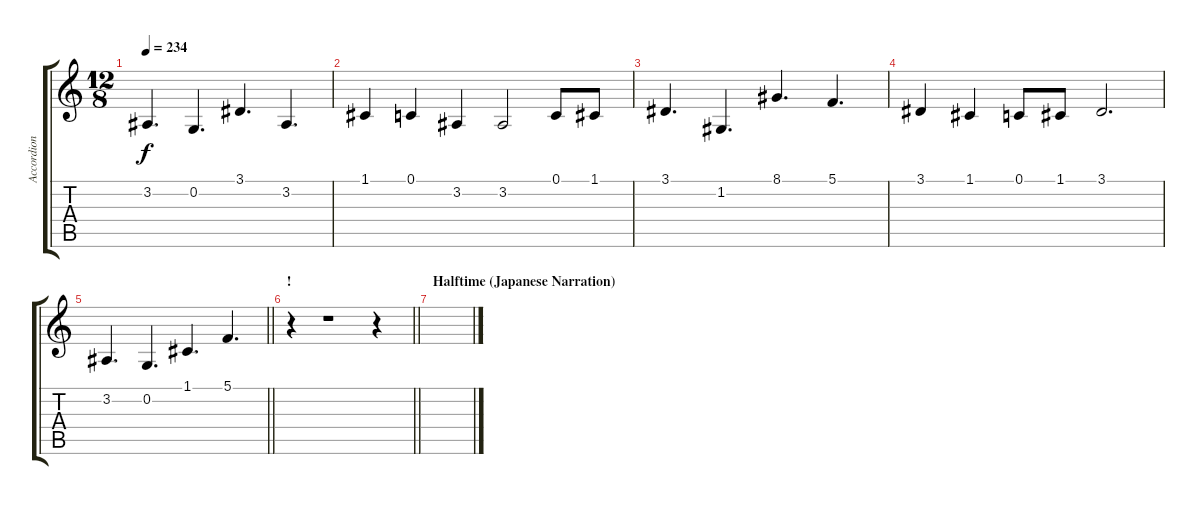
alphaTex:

\track ("Accordion" "Accordion") {instrument accordion}
\staff {score tabs}
\tuning (C4 G3 Eb3 Bb2 F2 C2) {hide}
\ts (12 8)
\tempo 234
\clef g2
\ks c
3.2.4{d dy f} 0.2.4{d} 3.1.4{d} 3.2.4{d} |
1.1.4 0.1.4 3.2.4 3.2.2 0.1.8 1.1.8 |
3.1.4{d} 1.2.4{d} 8.1.4{d} 5.1.4{d} |
3.1.4 1.1.4 0.1.8 1.1.8 3.1.2{d} |
\barLineRight lightlight
3.2.4{d} 0.2.4{d} 1.1.4{d} 5.1.4{d} |
\section ("" "!")
\barLineRight lightlight
r.4 r.1 r.4 |
\section ("" "Halftime (Japanese Narration)")
